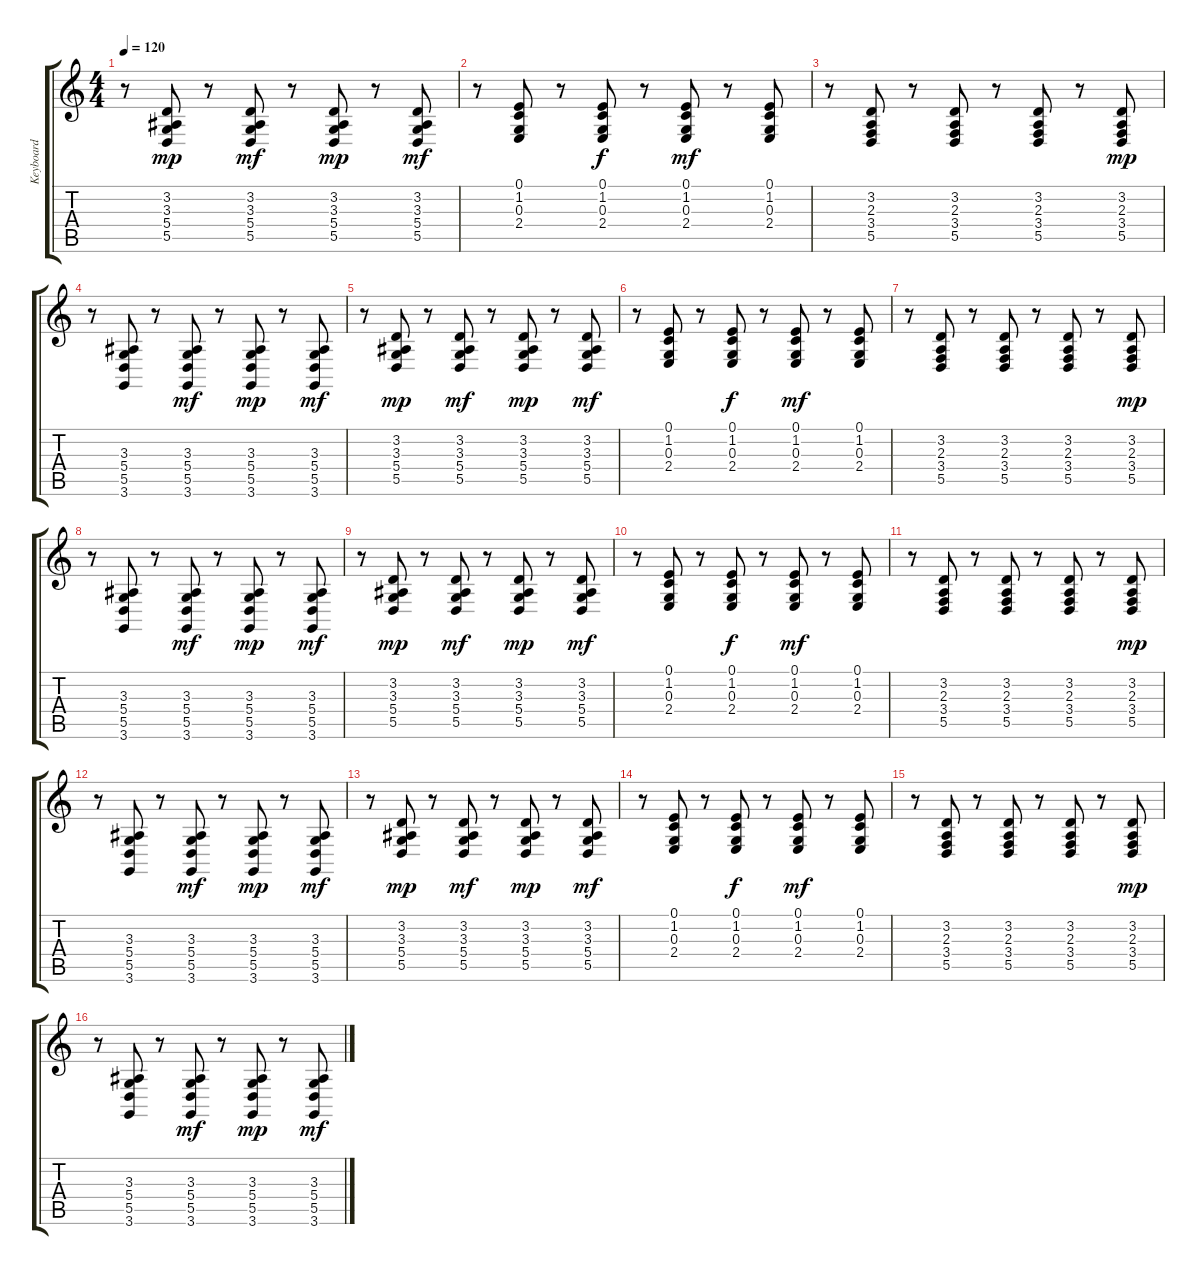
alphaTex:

\track ("Keyboard" "Keyboard") {instrument tangoaccordion}
\staff {score tabs}
\tuning (E4 B3 G3 D3 A2 E2) {hide}
\ts (4 4)
\tempo 120
\clef g2
\ks c
r.8{dy ff} (3.2 3.3 5.4 5.5).8{dy mp instrument tangoaccordion} r.8 (3.2 3.3 5.4 5.5).8{dy mf} r.8 (3.2 3.3 5.4 5.5).8{dy mp} r.8 (3.2 3.3 5.4 5.5).8{dy mf} |
r.8 (0.1 1.2 0.3 2.4).8 r.8 (0.1 1.2 0.3 2.4).8{dy f} r.8 (0.1 1.2 0.3 2.4).8{dy mf} r.8 (0.1 1.2 0.3 2.4).8 |
r.8 (3.2 2.3 3.4 5.5).8 r.8 (3.2 2.3 3.4 5.5).8 r.8 (3.2 2.3 3.4 5.5).8 r.8 (3.2 2.3 3.4 5.5).8{dy mp} |
r.8 (3.3 5.4 5.5 3.6).8 r.8 (3.3 5.4 5.5 3.6).8{dy mf} r.8 (3.3 5.4 5.5 3.6).8{dy mp} r.8 (3.3 5.4 5.5 3.6).8{dy mf} |
r.8 (3.2 3.3 5.4 5.5).8{dy mp} r.8 (3.2 3.3 5.4 5.5).8{dy mf} r.8 (3.2 3.3 5.4 5.5).8{dy mp} r.8 (3.2 3.3 5.4 5.5).8{dy mf} |
r.8 (0.1 1.2 0.3 2.4).8 r.8 (0.1 1.2 0.3 2.4).8{dy f} r.8 (0.1 1.2 0.3 2.4).8{dy mf} r.8 (0.1 1.2 0.3 2.4).8 |
r.8 (3.2 2.3 3.4 5.5).8 r.8 (3.2 2.3 3.4 5.5).8 r.8 (3.2 2.3 3.4 5.5).8 r.8 (3.2 2.3 3.4 5.5).8{dy mp} |
r.8 (3.3 5.4 5.5 3.6).8 r.8 (3.3 5.4 5.5 3.6).8{dy mf} r.8 (3.3 5.4 5.5 3.6).8{dy mp} r.8 (3.3 5.4 5.5 3.6).8{dy mf} |
r.8 (3.2 3.3 5.4 5.5).8{dy mp} r.8 (3.2 3.3 5.4 5.5).8{dy mf} r.8 (3.2 3.3 5.4 5.5).8{dy mp} r.8 (3.2 3.3 5.4 5.5).8{dy mf} |
r.8 (0.1 1.2 0.3 2.4).8 r.8 (0.1 1.2 0.3 2.4).8{dy f} r.8 (0.1 1.2 0.3 2.4).8{dy mf} r.8 (0.1 1.2 0.3 2.4).8 |
r.8 (3.2 2.3 3.4 5.5).8 r.8 (3.2 2.3 3.4 5.5).8 r.8 (3.2 2.3 3.4 5.5).8 r.8 (3.2 2.3 3.4 5.5).8{dy mp} |
r.8 (3.3 5.4 5.5 3.6).8 r.8 (3.3 5.4 5.5 3.6).8{dy mf} r.8 (3.3 5.4 5.5 3.6).8{dy mp} r.8 (3.3 5.4 5.5 3.6).8{dy mf} |
r.8 (3.2 3.3 5.4 5.5).8{dy mp} r.8 (3.2 3.3 5.4 5.5).8{dy mf} r.8 (3.2 3.3 5.4 5.5).8{dy mp} r.8 (3.2 3.3 5.4 5.5).8{dy mf} |
r.8 (0.1 1.2 0.3 2.4).8 r.8 (0.1 1.2 0.3 2.4).8{dy f} r.8 (0.1 1.2 0.3 2.4).8{dy mf} r.8 (0.1 1.2 0.3 2.4).8 |
r.8 (3.2 2.3 3.4 5.5).8 r.8 (3.2 2.3 3.4 5.5).8 r.8 (3.2 2.3 3.4 5.5).8 r.8 (3.2 2.3 3.4 5.5).8{dy mp} |
r.8 (3.3 5.4 5.5 3.6).8 r.8 (3.3 5.4 5.5 3.6).8{dy mf} r.8 (3.3 5.4 5.5 3.6).8{dy mp} r.8 (3.3 5.4 5.5 3.6).8{dy mf}
